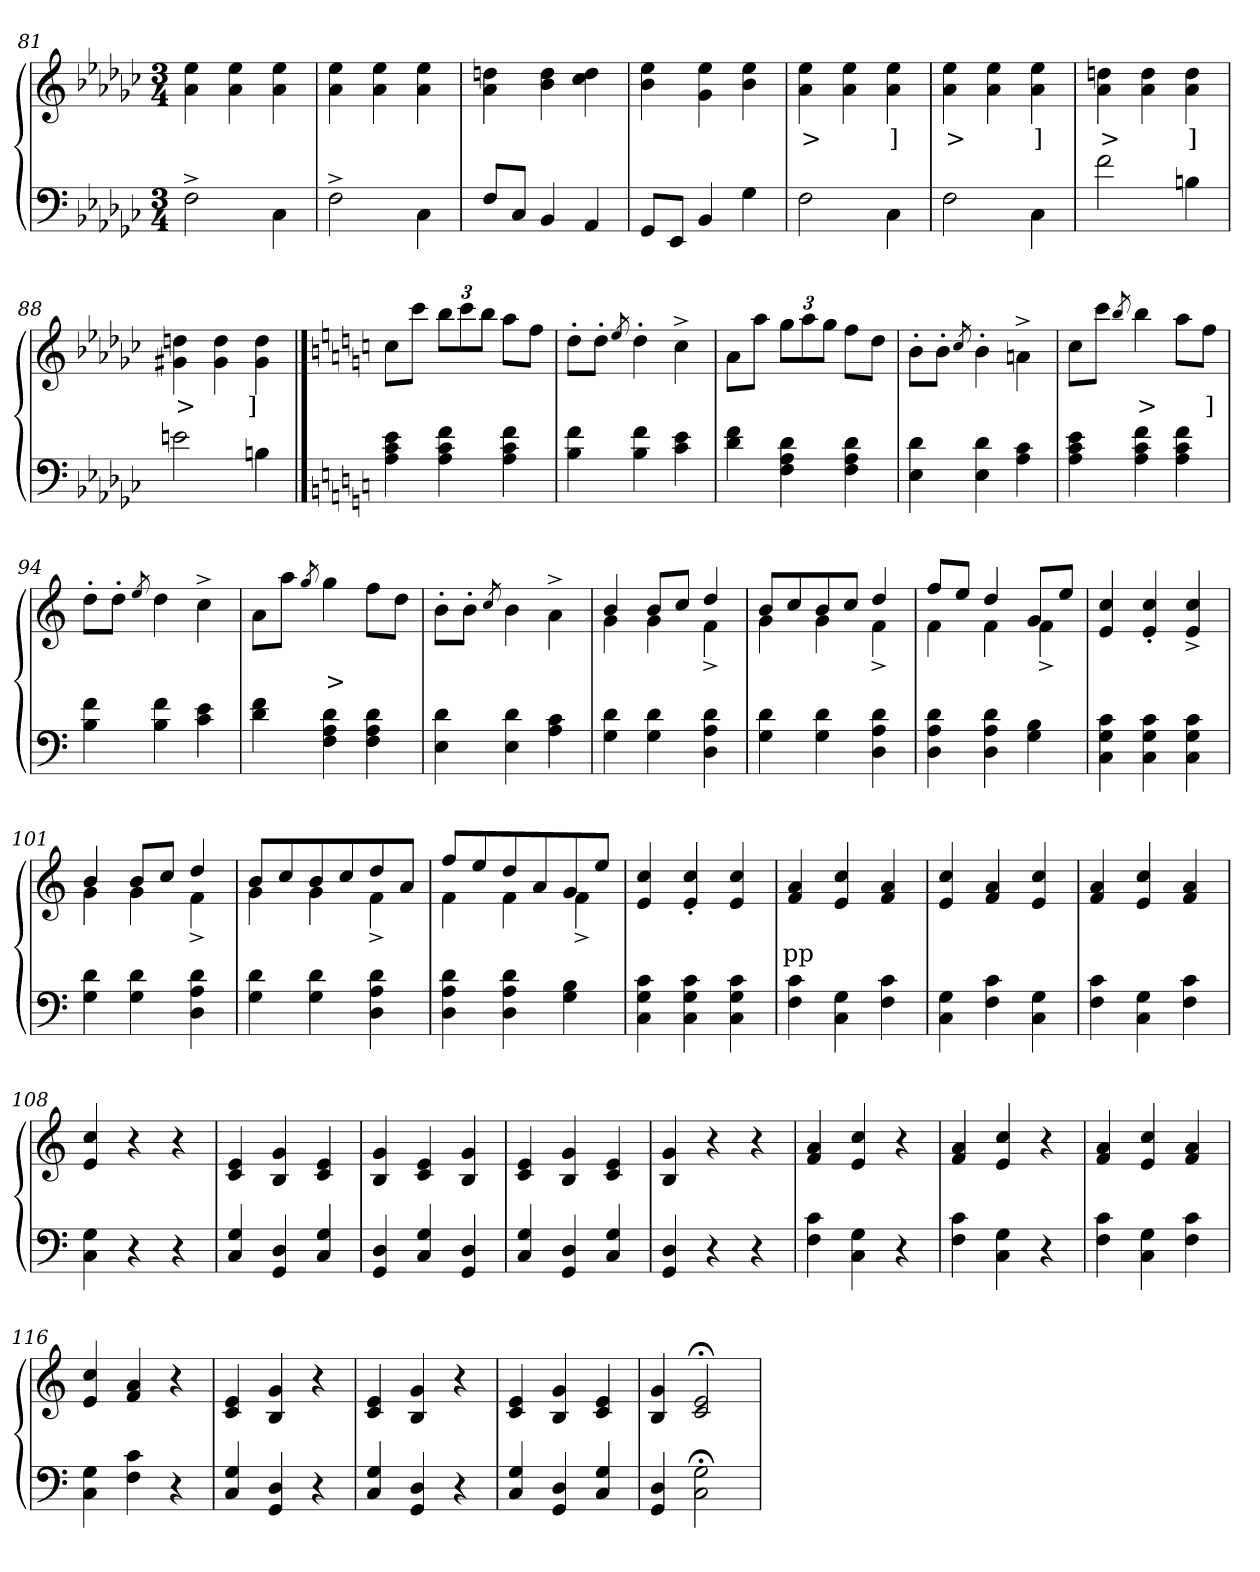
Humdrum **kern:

**kern	**kern	**text
*part2	*part1	*part1
*staff2	*staff1	*staff1
*clefF4	*clefG2	*
*k[b-e-a-d-g-c-]	*k[b-e-a-d-g-c-]	*
*M3/4	*M3/4	*
=81	=81	=81
2F^>	4ee- 4a-	.
.	4ee- 4a-	.
4C-\	4ee- 4a-	.
=82	=82	=82
2F^>	4ee- 4a-	.
.	4ee- 4a-	.
4C-\	4ee- 4a-	.
=83	=83	=83
8F/L	4ddn 4a-	.
8C-/J	.	.
4BB-	4dd 4b-	.
4AA-	4dd 4cc-	.
=84	=84	=84
8GG-L	4ee- 4b-	.
8EE-J	.	.
4BB-	4ee- 4g-	.
4G-	4ee- 4b-	.
=85	=85	=85
2F	4ee- 4a-	>
.	4ee- 4a-	.
4C-\	4ee- 4a-	]
=86	=86	=86
2F	4ee- 4a-	>
.	4ee- 4a-	.
4C-\	4ee- 4a-	]
=87	=87	=87
2f	4ddn 4a-	>
.	4dd 4a-	.
4Bn	4dd 4a-	]
=88	=88	=88
2en	4ddn 4g#X	>
.	4dd 4g#	.
4Bn	4dd 4g#	]
==89	==89	==89
*k[]	*k[]	*
4e 4c 4A	8ccL	.
.	8cccJ	.
4f 4c 4A	12bbL	.
.	12ccc	.
.	12bbJ	.
4f 4c 4A	8aaL	.
.	8ffJ	.
=90	=90	=90
4f 4B	8dd'>L	.
.	8dd'>J	.
.	8qee/	.
4f 4B	4dd'>	.
4e 4c	4cc^>	.
=91	=91	=91
4f 4d	8aL	.
.	8aaJ	.
4d 4A 4F	12ggL	.
.	12aa	.
.	12ggJ	.
4d 4A 4F	8ffL	.
.	8ddJ	.
=92	=92	=92
4d 4E	8b'>L	.
.	8b'>J	.
.	8qcc/	.
4d 4E	4b'>	.
4c 4A	4an^>\	.
=93	=93	=93
4e 4c 4A	8ccL	.
.	8cccJ	.
.	8qbb/	.
4f 4c 4A	4bb	>
4f 4c 4A	8aaL	.
.	8ffJ	]
=94	=94	=94
4f 4B	8dd'>L	.
.	8dd'>J	.
.	8qee/	.
4f 4B	4dd	.
4e 4c	4cc^>	.
=95	=95	=95
4f 4d	8aL	.
.	8aaJ	.
.	8qgg/	.
4d 4A 4F	4gg	>
4d 4A 4F	8ffL	.
.	8ddJ	.
=96	=96	=96
4d 4E	8b'>L	.
.	8b'>J	.
.	8qcc/	.
4d 4E	4b	.
4c 4A	4a^>\	.
=97	=97	=97
*	*^	*
4d 4G	4b	4g	.
4d 4G	8bL	4g	.
.	8ccJ	.	.
4d 4A 4D	4dd	4f^>	.
=98	=98	=98	=98
4d 4G	8bL	4g	.
.	8cc	.	.
4d 4G	8b	4g	.
.	8ccJ	.	.
4d 4A 4D	4dd	4f^>	.
=99	=99	=99	=99
4d 4A 4D	8ffL	4f	.
.	8eeJ	.	.
4d 4A 4D	4dd	4f	.
4B 4G	8gL	4f^>	.
.	8eeJ	.	.
*	*v	*v	*
=100	=100	=100
4c 4G 4C	4cc 4e	.
4c 4G 4C	4cc'> 4e'>	.
4c 4G 4C	4cc^> 4e^>	.
=101	=101	=101
*	*^	*
4d 4G	4b	4g	.
4d 4G	8bL	4g	.
.	8ccJ	.	.
4d 4A 4D	4dd	4f^>	.
=102	=102	=102	=102
4d 4G	8bL	4g	.
.	8cc	.	.
4d 4G	8b	4g	.
.	8cc	.	.
4d 4A 4D	8dd	4f^>	.
.	8aJ	.	.
=103	=103	=103	=103
4d 4A 4D	8ffL	4f	.
.	8ee	.	.
4d 4A 4D	8dd	4f	.
.	8a	.	.
4B 4G	8g	4f^>	.
.	8eeJ	.	.
*	*v	*v	*
=104	=104	=104
4c 4G 4C	4cc 4e	.
4c 4G 4C	4cc'> 4e'>	.
4c 4G 4C	4cc 4e	.
=105	=105	=105
4c 4F	4a 4f	pp
4G 4C	4cc 4e	.
4c 4F	4a 4f	.
=106	=106	=106
4G 4C	4cc 4e	.
4c 4F	4a 4f	.
4G 4C	4cc 4e	.
=107	=107	=107
4c 4F	4a 4f	.
4G 4C	4cc 4e	.
4c 4F	4a 4f	.
=108	=108	=108
4G 4C	4cc 4e	.
4r	4r	.
4r	4r	.
=109	=109	=109
4G/ 4C/	4e 4c	.
4D 4GG	4g 4B	.
4G/ 4C/	4e 4c	.
=110	=110	=110
4D 4GG	4g 4B	.
4G/ 4C/	4e 4c	.
4D 4GG	4g 4B	.
=111	=111	=111
4G/ 4C/	4e 4c	.
4D 4GG	4g 4B	.
4G/ 4C/	4e 4c	.
=112	=112	=112
4D 4GG	4g 4B	.
4r	4r	.
4r	4r	.
=113	=113	=113
4c 4F	4a 4f	.
4G 4C	4cc 4e	.
4r	4r	.
=114	=114	=114
4c 4F	4a 4f	.
4G 4C	4cc 4e	.
4r	4r	.
=115	=115	=115
4c 4F	4a 4f	.
4G 4C	4cc 4e	.
4c 4F	4a 4f	.
=116	=116	=116
4G 4C	4cc 4e	.
4c 4F	4a 4f	.
4r	4r	.
=117	=117	=117
4G/ 4C/	4e 4c	.
4D 4GG	4g 4B	.
4r	4r	.
=118	=118	=118
4G/ 4C/	4e 4c	.
4D 4GG	4g 4B	.
4r	4r	.
=119	=119	=119
4G/ 4C/	4e 4c	.
4D 4GG	4g 4B	.
4G/ 4C/	4e 4c	.
=120	=120	=120
4D 4GG	4g 4B	.
2G;< 2C;<	2e;< 2c;<	.
=	=	=
*-	*-	*-
